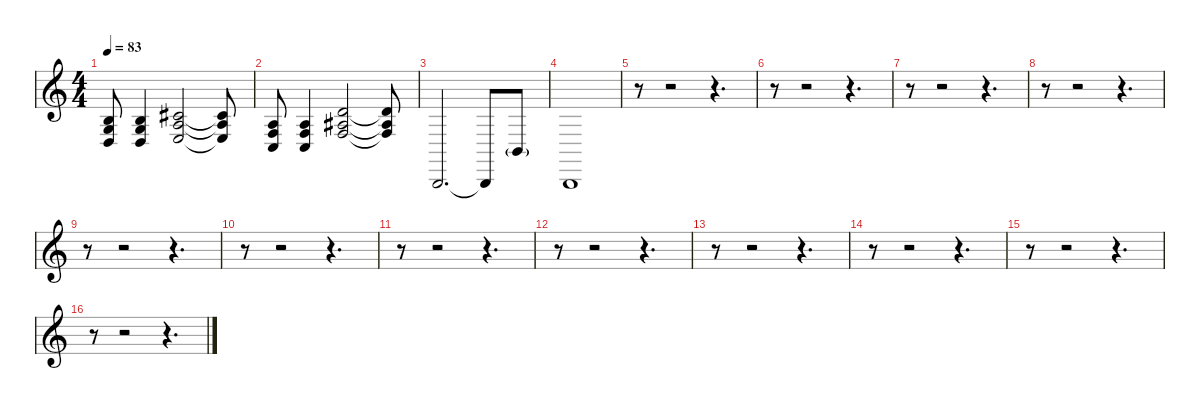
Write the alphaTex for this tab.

\defaultSystemsLayout 4
\hideDynamics
\bracketExtendMode nobrackets
\singleTrackTrackNamePolicy hidden
\multiTrackTrackNamePolicy hidden
\firstSystemTrackNameMode fullname
\firstSystemTrackNameOrientation horizontal
\otherSystemsTrackNameOrientation horizontal
\track ("Synthé" "pno.") {instrument honkytonkpiano}
\staff {score}
\tuning (E4 B3 G3 D3 A2 B1)
\ts (4 4)
\tempo 83
\clef g2
\ks c
(4.3 5.4 5.5).8{dy f beam Up} (4.3 5.4 5.5).4{beam Up} (6.3{acc #} 7.4 7.5).2{beam Up} (6.3{t acc #} 7.4{t} 7.5{t}).8{beam Up} |
(2.3 3.4 3.5).8{beam Up} (2.3 3.4 3.5).4{beam Up} (7.3 8.4{acc #} 8.5).2{beam Up} (7.3{t} 8.4{t acc #} 8.5{t}).8{beam Up} |
0.6.2{d beam Up} 0.6{t}.8{beam Up} 2.5{g}.8{beam Up} |
0.6.1{beam Up} |
r.8{beam Down} r.2{beam Down} r.4{d beam Down} |
r.8{beam Down} r.2{beam Down} r.4{d beam Down} |
r.8{beam Down} r.2{beam Down} r.4{d beam Down} |
r.8{beam Down} r.2{beam Down} r.4{d beam Down} |
r.8{beam Down} r.2{beam Down} r.4{d beam Down} |
r.8{beam Down} r.2{beam Down} r.4{d beam Down} |
r.8{beam Down} r.2{beam Down} r.4{d beam Down} |
r.8{beam Down} r.2{beam Down} r.4{d beam Down} |
r.8{beam Down} r.2{beam Down} r.4{d beam Down} |
r.8{beam Down} r.2{beam Down} r.4{d beam Down} |
r.8{beam Down} r.2{beam Down} r.4{d beam Down} |
r.8{beam Down} r.2{beam Down} r.4{d beam Down}
